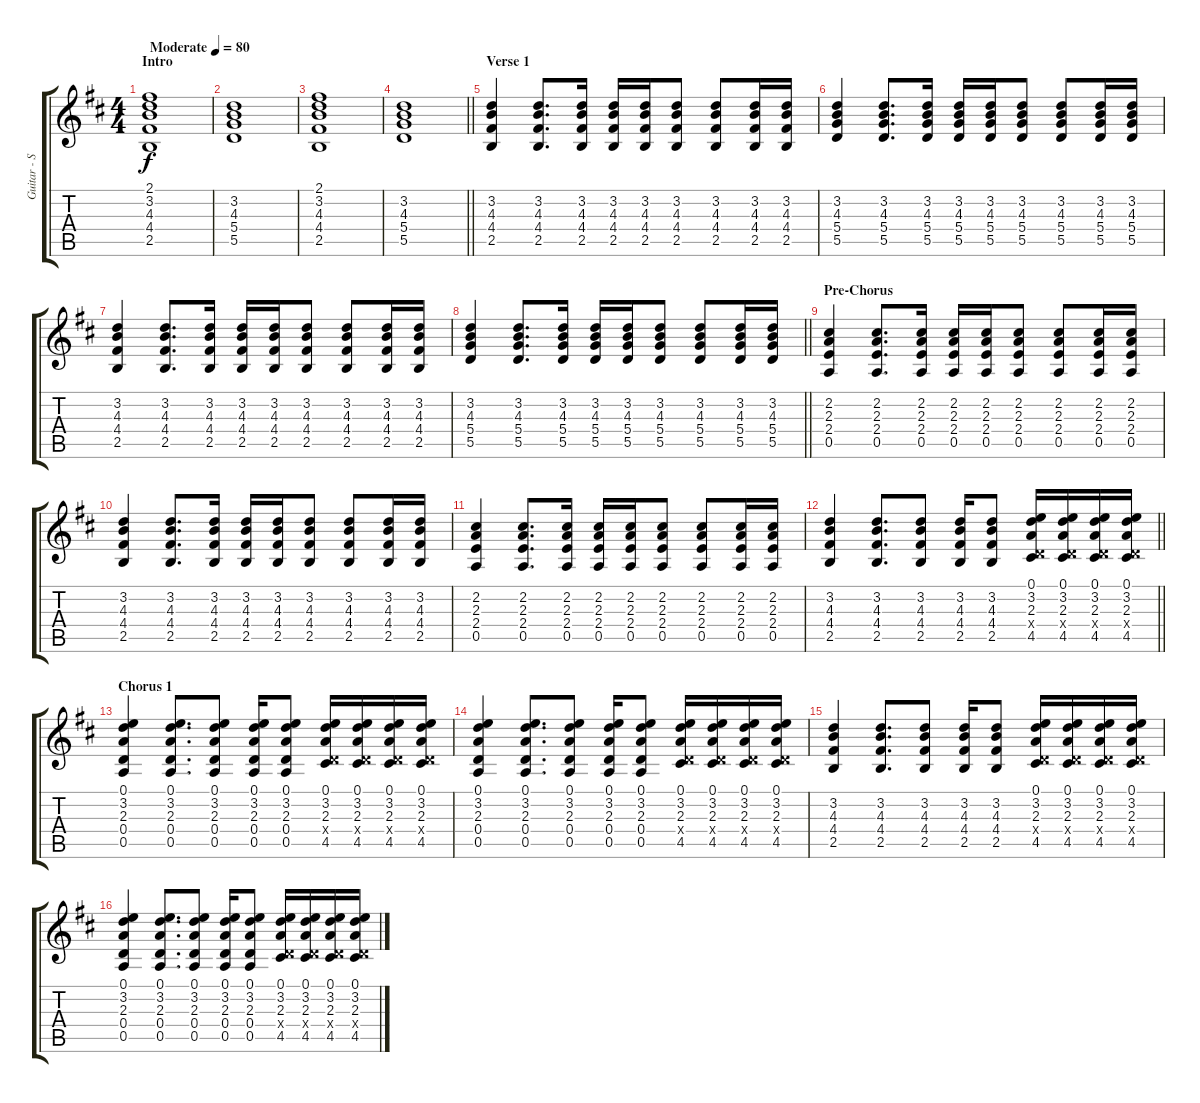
\track ("Guitar - Simon Neil" "Guitar - S") {instrument acousticguitarsteel}
\staff {score tabs}
\tuning (E4 B3 G3 D3 A2 D2) {hide}
\ts (4 4)
\section ("" "Intro")
\tempo (80 "Moderate")
\clef g2
\ks d
(2.1 3.2 4.3 4.4 2.5).1{dy f instrument acousticguitarsteel} |
(3.2 4.3 5.4 5.5).1 |
(2.1 3.2 4.3 4.4 2.5).1 |
\barLineRight lightlight
(3.2 4.3 5.4 5.5).1 |
\section ("" "Verse 1")
(3.2 4.3 4.4 2.5).4 (3.2 4.3 4.4 2.5).8{d} (3.2 4.3 4.4 2.5).16 (3.2 4.3 4.4 2.5).16 (3.2 4.3 4.4 2.5).16 (3.2 4.3 4.4 2.5).8 (3.2 4.3 4.4 2.5).8 (3.2 4.3 4.4 2.5).16 (3.2 4.3 4.4 2.5).16 |
(3.2 4.3 5.4 5.5).4 (3.2 4.3 5.4 5.5).8{d} (3.2 4.3 5.4 5.5).16 (3.2 4.3 5.4 5.5).16 (3.2 4.3 5.4 5.5).16 (3.2 4.3 5.4 5.5).8 (3.2 4.3 5.4 5.5).8 (3.2 4.3 5.4 5.5).16 (3.2 4.3 5.4 5.5).16 |
(3.2 4.3 4.4 2.5).4 (3.2 4.3 4.4 2.5).8{d} (3.2 4.3 4.4 2.5).16 (3.2 4.3 4.4 2.5).16 (3.2 4.3 4.4 2.5).16 (3.2 4.3 4.4 2.5).8 (3.2 4.3 4.4 2.5).8 (3.2 4.3 4.4 2.5).16 (3.2 4.3 4.4 2.5).16 |
\barLineRight lightlight
(3.2 4.3 5.4 5.5).4 (3.2 4.3 5.4 5.5).8{d} (3.2 4.3 5.4 5.5).16 (3.2 4.3 5.4 5.5).16 (3.2 4.3 5.4 5.5).16 (3.2 4.3 5.4 5.5).8 (3.2 4.3 5.4 5.5).8 (3.2 4.3 5.4 5.5).16 (3.2 4.3 5.4 5.5).16 |
\section ("" "Pre-Chorus")
(2.2 2.3 2.4 0.5).4 (2.2 2.3 2.4 0.5).8{d} (2.2 2.3 2.4 0.5).16 (2.2 2.3 2.4 0.5).16 (2.2 2.3 2.4 0.5).16 (2.2 2.3 2.4 0.5).8 (2.2 2.3 2.4 0.5).8 (2.2 2.3 2.4 0.5).16 (2.2 2.3 2.4 0.5).16 |
(3.2 4.3 4.4 2.5).4 (3.2 4.3 4.4 2.5).8{d} (3.2 4.3 4.4 2.5).16 (3.2 4.3 4.4 2.5).16 (3.2 4.3 4.4 2.5).16 (3.2 4.3 4.4 2.5).8 (3.2 4.3 4.4 2.5).8 (3.2 4.3 4.4 2.5).16 (3.2 4.3 4.4 2.5).16 |
(2.2 2.3 2.4 0.5).4 (2.2 2.3 2.4 0.5).8{d} (2.2 2.3 2.4 0.5).16 (2.2 2.3 2.4 0.5).16 (2.2 2.3 2.4 0.5).16 (2.2 2.3 2.4 0.5).8 (2.2 2.3 2.4 0.5).8 (2.2 2.3 2.4 0.5).16 (2.2 2.3 2.4 0.5).16 |
\barLineRight lightlight
(3.2 4.3 4.4 2.5).4 (3.2 4.3 4.4 2.5).8{d} (3.2 4.3 4.4 2.5).8 (3.2 4.3 4.4 2.5).16 (3.2 4.3 4.4 2.5).8 (0.1 3.2 2.3 0.4{x} 4.5).16 (0.1 3.2 2.3 0.4{x} 4.5).16 (0.1 3.2 2.3 0.4{x} 4.5).16 (0.1 3.2 2.3 0.4{x} 4.5).16 |
\section ("" "Chorus 1")
(0.1 3.2 2.3 0.4 0.5).4 (0.1 3.2 2.3 0.4 0.5).8{d} (0.1 3.2 2.3 0.4 0.5).8 (0.1 3.2 2.3 0.4 0.5).16 (0.1 3.2 2.3 0.4 0.5).8 (0.1 3.2 2.3 0.4{x} 4.5).16 (0.1 3.2 2.3 0.4{x} 4.5).16 (0.1 3.2 2.3 0.4{x} 4.5).16 (0.1 3.2 2.3 0.4{x} 4.5).16 |
(0.1 3.2 2.3 0.4 0.5).4 (0.1 3.2 2.3 0.4 0.5).8{d} (0.1 3.2 2.3 0.4 0.5).8 (0.1 3.2 2.3 0.4 0.5).16 (0.1 3.2 2.3 0.4 0.5).8 (0.1 3.2 2.3 0.4{x} 4.5).16 (0.1 3.2 2.3 0.4{x} 4.5).16 (0.1 3.2 2.3 0.4{x} 4.5).16 (0.1 3.2 2.3 0.4{x} 4.5).16 |
(3.2 4.3 4.4 2.5).4 (3.2 4.3 4.4 2.5).8{d} (3.2 4.3 4.4 2.5).8 (3.2 4.3 4.4 2.5).16 (3.2 4.3 4.4 2.5).8 (0.1 3.2 2.3 0.4{x} 4.5).16 (0.1 3.2 2.3 0.4{x} 4.5).16 (0.1 3.2 2.3 0.4{x} 4.5).16 (0.1 3.2 2.3 0.4{x} 4.5).16 |
(0.1 3.2 2.3 0.4 0.5).4 (0.1 3.2 2.3 0.4 0.5).8{d} (0.1 3.2 2.3 0.4 0.5).8 (0.1 3.2 2.3 0.4 0.5).16 (0.1 3.2 2.3 0.4 0.5).8 (0.1 3.2 2.3 0.4{x} 4.5).16 (0.1 3.2 2.3 0.4{x} 4.5).16 (0.1 3.2 2.3 0.4{x} 4.5).16 (0.1 3.2 2.3 0.4{x} 4.5).16
